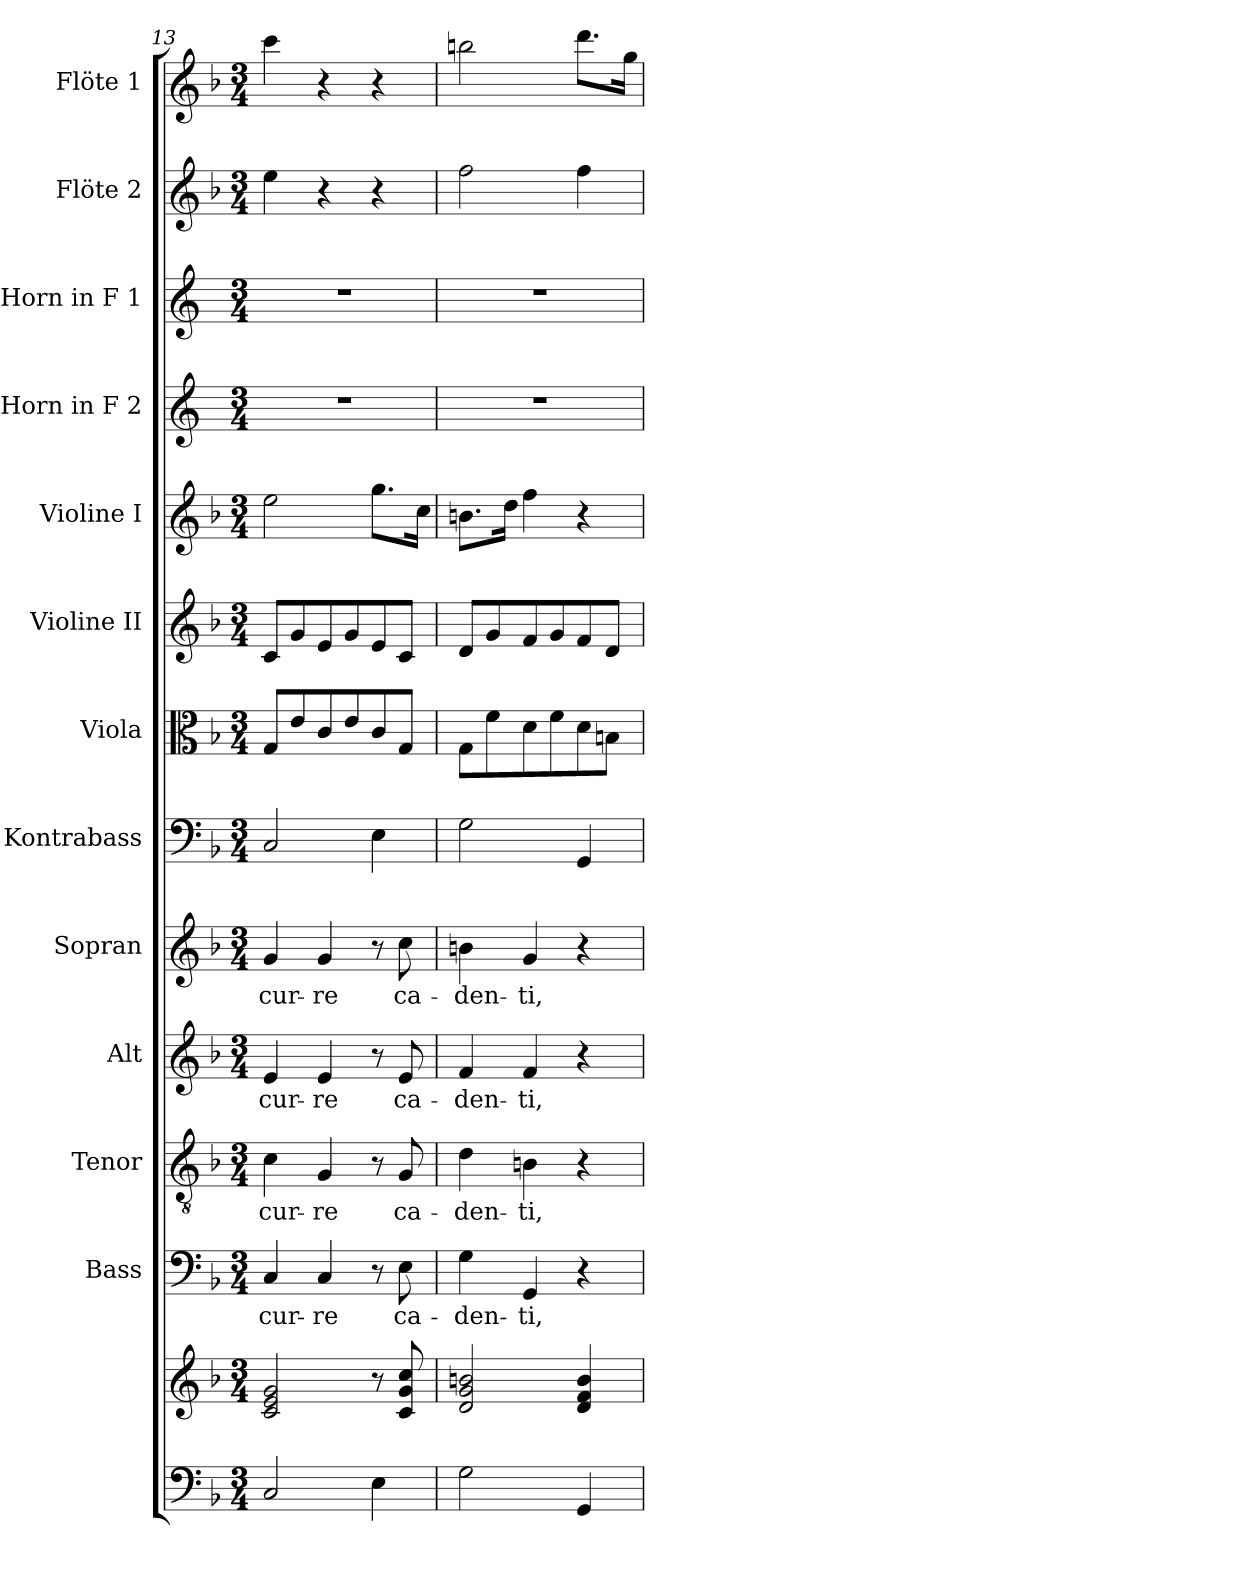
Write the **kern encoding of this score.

**kern	**kern	**kern	**text	**kern	**text	**kern	**text	**kern	**text	**kern	**kern	**kern	**kern	**kern	**kern	**kern	**kern
*part13	*part13	*part12	*part12	*part11	*part11	*part10	*part10	*part9	*part9	*part8	*part7	*part6	*part5	*part4	*part3	*part2	*part1
*staff14	*staff13	*staff12	*staff12	*staff11	*staff11	*staff10	*staff10	*staff9	*staff9	*staff8	*staff7	*staff6	*staff5	*staff4	*staff3	*staff2	*staff1
*	*	*I"Bass	*	*I"Tenor	*	*I"Alt	*	*I"Sopran	*	*I"Kontrabass	*I"Viola	*I"Violine II	*I"Violine I	*I"Horn in F 2	*I"Horn in F 1	*I"Flöte 2	*I"Flöte 1
*	*	*I'B.	*	*I'T.	*	*I'A.	*	*I'S.	*	*I'Kb.	*I'Vla.	*I'Vl. II	*I'Vl. I	*I'Hrn. F 2	*I'Hrn. F 1	*I'Fl. 2	*I'Fl. 1
*clefF4	*clefG2	*clefF4	*	*clefGv2	*	*clefG2	*	*clefG2	*	*clefF4	*clefC3	*clefG2	*clefG2	*clefG2	*clefG2	*clefG2	*clefG2
*	*	*	*	*	*	*	*	*	*	*ITrd7c12	*	*	*	*ITrd4c7	*ITrd4c7	*	*
*k[b-]	*k[b-]	*k[b-]	*	*k[b-]	*	*k[b-]	*	*k[b-]	*	*k[b-]	*k[b-]	*k[b-]	*k[b-]	*k[b-]	*k[b-]	*k[b-]	*k[b-]
*F:	*F:	*F:	*	*F:	*	*F:	*	*F:	*	*F:	*F:	*F:	*F:	*F:	*F:	*F:	*F:
*M3/4	*M3/4	*M3/4	*	*M3/4	*	*M3/4	*	*M3/4	*	*M3/4	*M3/4	*M3/4	*M3/4	*M3/4	*M3/4	*M3/4	*M3/4
=13	=13	=13	=13	=13	=13	=13	=13	=13	=13	=13	=13	=13	=13	=13	=13	=13	=13
!	!	!	!LO:LY:b	!	!LO:LY:b	!	!LO:LY:b	!	!LO:LY:b	!	!	!	!	!	!	!	!
2C/	2c/ 2e/ 2g/	4C/	-cur-	4c\	-cur-	4e/	-cur-	4g/	-cur-	2CC/	8G/L	8c/L	2ee\	2.r	2.r	4ee\	4ccc\
.	.	.	.	.	.	.	.	.	.	.	8e/	8g/	.	.	.	.	.
!	!	!	!LO:LY:b	!	!LO:LY:b	!	!LO:LY:b	!	!LO:LY:b	!	!	!	!	!	!	!	!
.	.	4C/	-re	4G/	-re	4e/	-re	4g/	-re	.	8c/	8e/	.	.	.	4r	4r
.	.	.	.	.	.	.	.	.	.	.	8e/	8g/	.	.	.	.	.
4E\	8r	8r	.	8r	.	8r	.	8r	.	4EE\	8c/	8e/	8.gg\L	.	.	4r	4r
!	!	!	!LO:LY:b	!	!LO:LY:b	!	!LO:LY:b	!	!LO:LY:b	!	!	!	!	!	!	!	!
.	8c/ 8g/ 8cc/	8E\	ca-	8G/	ca-	8e/	ca-	8cc\	ca-	.	8G/J	8c/J	.	.	.	.	.
.	.	.	.	.	.	.	.	.	.	.	.	.	16cc\Jk	.	.	.	.
=14	=14	=14	=14	=14	=14	=14	=14	=14	=14	=14	=14	=14	=14	=14	=14	=14	=14
!	!	!	!LO:LY:b	!	!LO:LY:b	!	!LO:LY:b	!	!LO:LY:b	!	!	!	!	!	!	!	!
2G\	2d/ 2g/ 2bn/	4G\	-den-	4d\	-den-	4f/	-den-	4bn\	-den-	2GG\	8G\L	8d/L	8.bn\L	2.r	2.r	2ff\	2bbn\
.	.	.	.	.	.	.	.	.	.	.	8f\	8g/	.	.	.	.	.
.	.	.	.	.	.	.	.	.	.	.	.	.	16dd\Jk	.	.	.	.
!	!	!	!LO:LY:b	!	!LO:LY:b	!	!LO:LY:b	!	!LO:LY:b	!	!	!	!	!	!	!	!
.	.	4GG/	-ti,	4Bn\	-ti,	4f/	-ti,	4g/	-ti,	.	8d\	8f/	4ff\	.	.	.	.
.	.	.	.	.	.	.	.	.	.	.	8f\	8g/	.	.	.	.	.
4GG/	4d/ 4f/ 4b/	4r	.	4r	.	4r	.	4r	.	4GGG/	8d\	8f/	4r	.	.	4ff\	8.ddd\L
.	.	.	.	.	.	.	.	.	.	.	8Bn\J	8d/J	.	.	.	.	.
.	.	.	.	.	.	.	.	.	.	.	.	.	.	.	.	.	16gg\Jk
=	=	=	=	=	=	=	=	=	=	=	=	=	=	=	=	=	=
*-	*-	*-	*-	*-	*-	*-	*-	*-	*-	*-	*-	*-	*-	*-	*-	*-	*-
